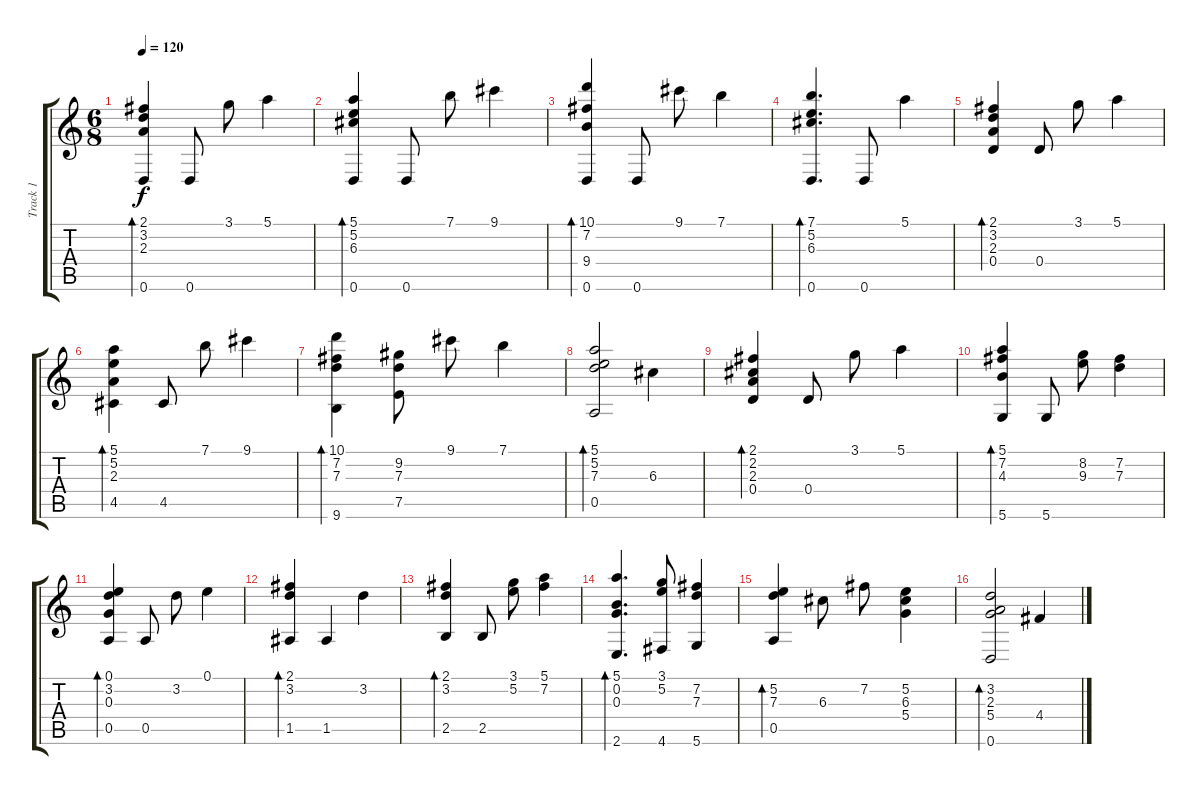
\track ("Track 1" "Track 1") {instrument acousticguitarnylon}
\staff {score tabs}
\tuning (E4 B3 G3 D3 A2 D2) {hide}
\ts (6 8)
\tempo 120
\clef g2
\ks c
(2.1 3.2 2.3 0.6).4{bd 240 dy f} 0.6.8 3.1.8 5.1.4 |
(5.1 5.2 6.3 0.6).4{bd 240} 0.6.8 7.1.8 9.1.4 |
(10.1 7.2 9.4 0.6).4{bd 240} 0.6.8 9.1.8 7.1.4 |
(7.1 5.2 6.3 0.6).4{d bd 240} 0.6.8 5.1.4 |
(2.1 3.2 2.3 0.4).4{bd 240} 0.4.8 3.1.8 5.1.4 |
(5.1 5.2 2.3 4.5).4{bd 240} 4.5.8 7.1.8 9.1.4 |
(10.1 7.2 7.3 9.6).4{bd 240} (9.2 7.3 7.5).8 9.1.8 7.1.4 |
(5.1 5.2 7.3 0.5).2{bd 240} 6.3.4 |
(2.1 2.2 2.3 0.4).4{bd 240} 0.4.8 3.1.8 5.1.4 |
(5.1 7.2 4.3 5.6).4{bd 240} 5.6.8 (8.2 9.3).8 (7.2 7.3).4 |
(0.1 3.2 0.3 0.5).4{bd 240} 0.5.8 3.2.8 0.1.4 |
(2.1 3.2 1.5).4{bd 240} 1.5.4 3.2.4 |
(2.1 3.2 2.5).4{bd 240} 2.5.8 (3.1 5.2).8 (5.1 7.2).4 |
(5.1 0.2 0.3 2.6).4{d bd 240} (3.1 5.2 4.6).8 (7.2 7.3 5.6).4 |
(5.2 7.3 0.5).4{bd 240} 6.3.8 7.2.8 (5.2 6.3 5.4).4 |
(3.2 2.3 5.4 0.6).2{bd 240} 4.4.4
